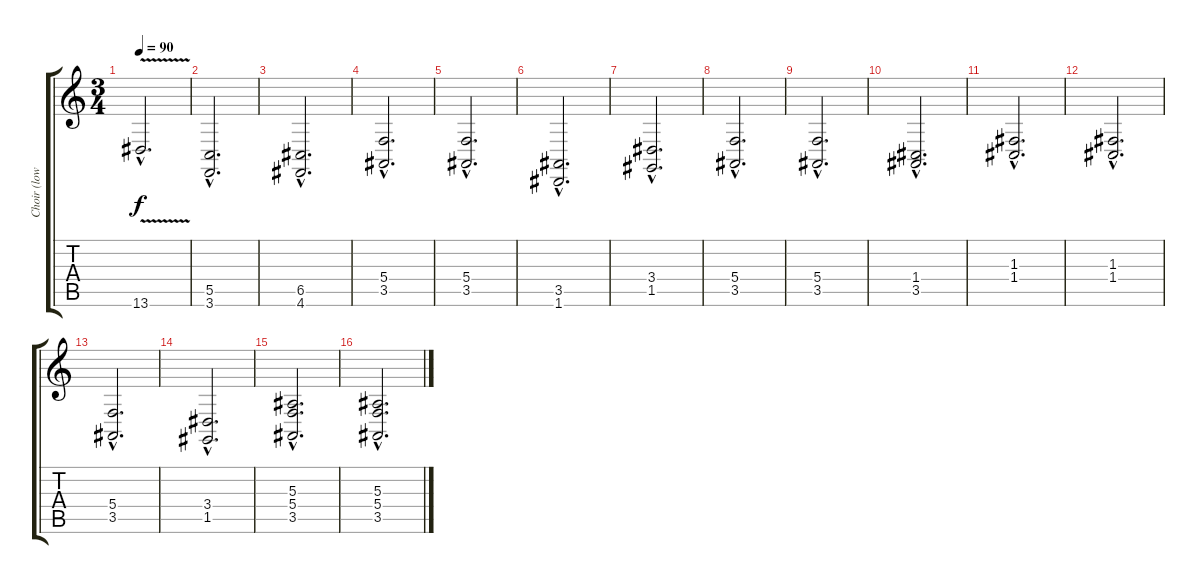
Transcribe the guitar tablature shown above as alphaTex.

\track ("Choir (low)" "Choir (low") {instrument choiraahs}
\staff {score tabs}
\tuning (D4 A3 F3 C3 G2 D2) {hide}
\ts (3 4)
\tempo 90
\clef g2
\ks c
13.6{v hac}.2{d dy f} |
(5.5{hac} 3.6{hac}).2{d} |
(6.5{hac} 4.6{hac}).2{d} |
(5.4{hac} 3.5{hac}).2{d} |
(5.4{hac} 3.5{hac}).2{d} |
(3.5{hac} 1.6{hac}).2{d} |
(3.4{hac} 1.5{hac}).2{d} |
(5.4{hac} 3.5{hac}).2{d} |
(5.4{hac} 3.5{hac}).2{d} |
(1.4{hac} 3.5{hac}).2{d} |
(1.3{hac} 1.4{hac}).2{d} |
(1.3{hac} 1.4{hac}).2{d} |
(5.4{hac} 3.5{hac}).2{d} |
(3.4{hac} 1.5{hac}).2{d} |
(5.3{hac} 5.4{hac} 3.5{hac}).2{d} |
(5.3{hac} 5.4{hac} 3.5{hac}).2{d}
